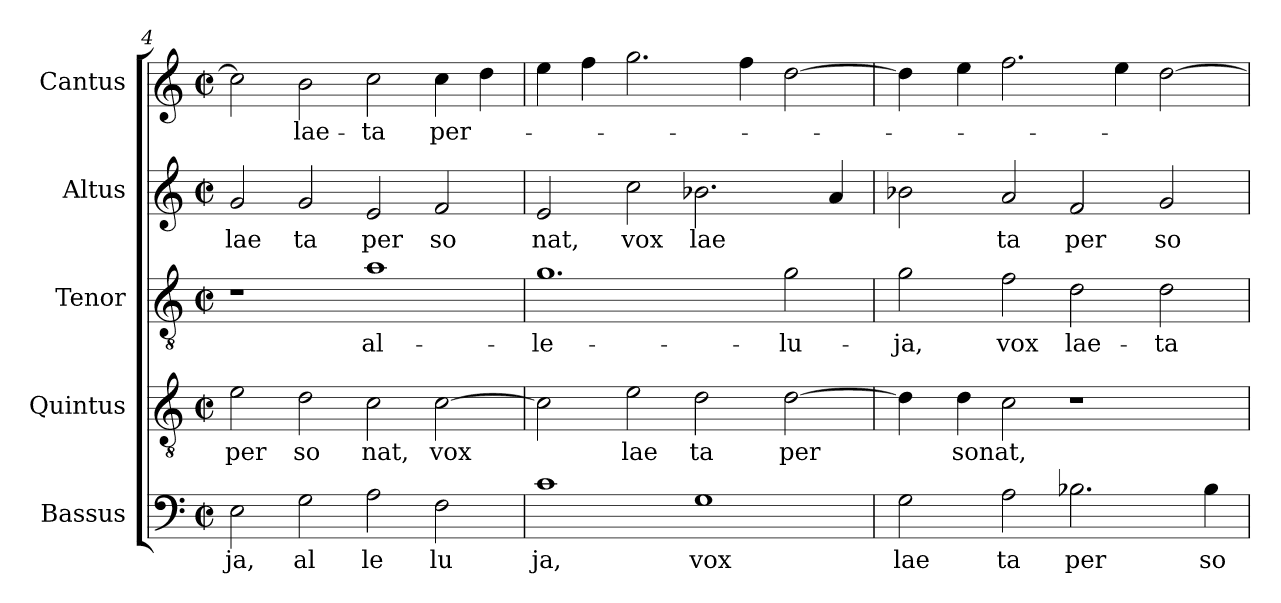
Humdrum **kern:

**kern	**text	**kern	**text	**kern	**text	**kern	**text	**kern	**text
*part5	*part5	*part4	*part4	*part3	*part3	*part2	*part2	*part1	*part1
*staff5	*staff5	*staff4	*staff4	*staff3	*staff3	*staff2	*staff2	*staff1	*staff1
*I"Bassus	*	*I"Quintus	*	*I"Tenor	*	*I"Altus	*	*I"Cantus	*
*clefF4	*	*clefGv2	*	*clefGv2	*	*clefG2	*	*clefG2	*
*M2/2	*	*M2/2	*	*M2/2	*	*M2/2	*	*M2/2	*
*met(c|)	*	*met(c|)	*	*met(c|)	*	*met(c|)	*	*met(c|)	*
=4	=4	=4	=4	=4	=4	=4	=4	=4	=4
!	!LO:LY:b:cj	!	!LO:LY:b:cj	!	!	!	!LO:LY:b:cj	!	!
2E\	ja,	2e\	per	1r	.	2g/	lae	2cc\]	.
!	!LO:LY:b:cj	!	!LO:LY:b:cj	!	!	!	!LO:LY:b:cj	!	!LO:LY:b:cj
2G\	al	2d\	so	.	.	2g/	ta	2b\	lae-
!	!LO:LY:b:cj	!	!LO:LY:b:cj	!	!LO:LY:b:cj	!	!LO:LY:b:cj	!	!LO:LY:b:cj
2A\	le	2c\	nat,	1a	al-	2e/	per	2cc\	-ta
!	!LO:LY:b:cj	!	!LO:LY:b	!	!	!	!LO:LY:b:cj	!	!LO:LY:b
2F\	lu	[>2c\	vox	.	.	2f/	so	4cc\	per-
.	.	.	.	.	.	.	.	4dd\	.
=5	=5	=5	=5	=5	=5	=5	=5	=5	=5
!	!LO:LY:b:cj	!	!	!	!LO:LY:b:cj	!	!LO:LY:b:cj	!	!
1c	ja,	2c\]	.	1.g	-le-	2e/	nat,	4ee\	.
.	.	.	.	.	.	.	.	4ff\	.
!	!	!	!LO:LY:b:cj	!	!	!	!LO:LY:b:cj	!	!
.	.	2e\	lae	.	.	2cc\	vox	2.gg\	.
!	!LO:LY:b:cj	!	!LO:LY:b:cj	!	!	!	!LO:LY:b	!	!
1G	vox	2d\	ta	.	.	2.b-X\	lae	.	.
.	.	.	.	.	.	.	.	4ff\	.
!	!	!	!LO:LY:b	!	!LO:LY:b:cj	!	!	!	!
.	.	[>2d\	per	2g\	-lu-	.	.	[>2dd\	.
.	.	.	.	.	.	4a/	.	.	.
!!LO:LB:g=z
=6	=6	=6	=6	=6	=6	=6	=6	=6	=6
!	!LO:LY:b:cj	!	!	!	!LO:LY:b:cj	!	!	!	!
*	*	*	*	*	*	*^	*	*^	*
2G\	lae	4d\]	.	2g\	-ja,	2b-\	8ryy	.	4dd\]	8ryy	.
.	.	.	.	.	.	.	1...ryy	.	.	1...ryy	.
!	!	!	!LO:LY:b	!	!	!	!	!	!	!	!
.	.	4d\	sonat,	.	.	.	.	.	4ee\	.	.
!	!LO:LY:b:cj	!	!	!	!LO:LY:b:cj	!	!	!LO:LY:b:cj	!	!	!
2A\	ta	2c\	.	2f\	vox	2a/	.	ta	2.ff\	.	.
!	!LO:LY:b:cj	!	!	!	!LO:LY:b:cj	!	!	!LO:LY:b:cj	!	!	!
2.B-\	per	1r	.	2d\	lae-	2f/	.	per	.	.	.
.	.	.	.	.	.	.	.	.	4ee\	.	.
!	!	!	!	!	!LO:LY:b:cj	!	!	!LO:LY:b:cj	!	!	!
.	.	.	.	2d\	-ta	2g/	.	so	[>2dd\	.	.
!	!LO:LY:b:cj	!	!	!	!	!	!	!	!	!	!
4B-\	so	.	.	.	.	.	.	.	.	.	.
*	*	*	*	*	*	*v	*v	*	*	*	*
*	*	*	*	*	*	*	*	*v	*v	*
=	=	=	=	=	=	=	=	=	=
*-	*-	*-	*-	*-	*-	*-	*-	*-	*-
